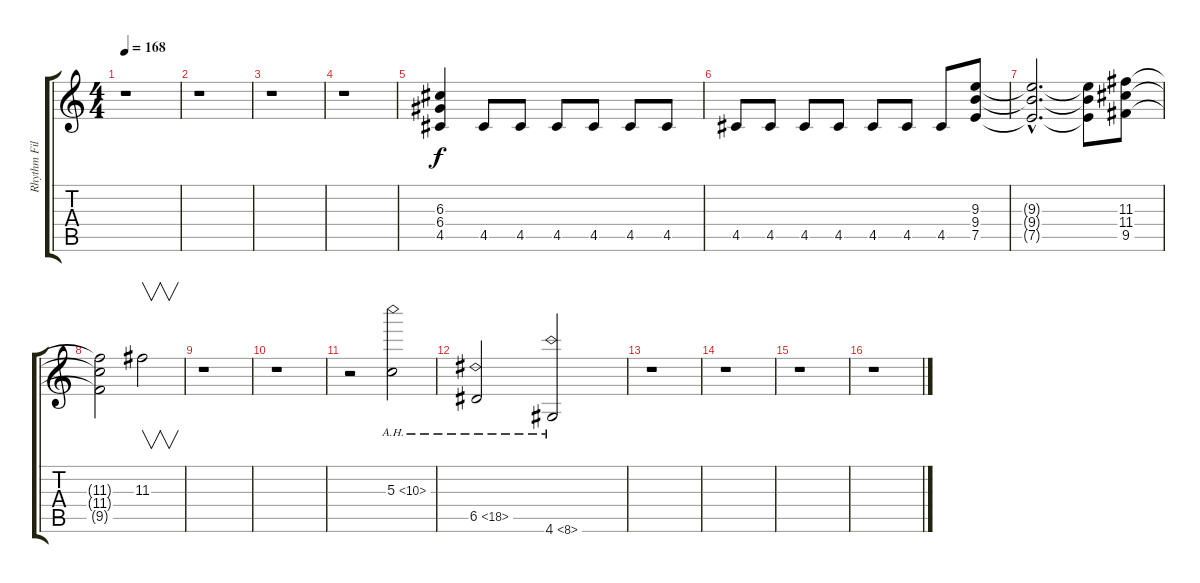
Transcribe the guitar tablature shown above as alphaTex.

\track ("Rhythm Fill Gtr." "Rhythm Fil") {instrument distortionguitar}
\staff {score tabs}
\tuning (E4 B3 G3 D3 A2 E2) {hide}
\ts (4 4)
\tempo 168
\clef g2
\ks c
r.1{dy f} |
r.1 |
r.1 |
r.1 |
(6.3 6.4 4.5).4 4.5.8 4.5.8 4.5.8 4.5.8 4.5.8 4.5.8 |
4.5.8 4.5.8 4.5.8 4.5.8 4.5.8 4.5.8 4.5.8 (9.3 9.4 7.5).8 |
(9.3{hac t} 9.4{hac t} 7.5{hac t}).2{d} (9.3{t} 9.4{t} 7.5{t}).8 (11.3 11.4 9.5).8 |
(11.3{t} 11.4{t} 9.5{t}).2 11.3.2{v} |
r.1 |
r.1 |
r.2 5.3{ah 5}.2 |
6.5{ah 12}.2 4.6{ah 4}.2 |
r.1 |
r.1 |
r.1 |
r.1
